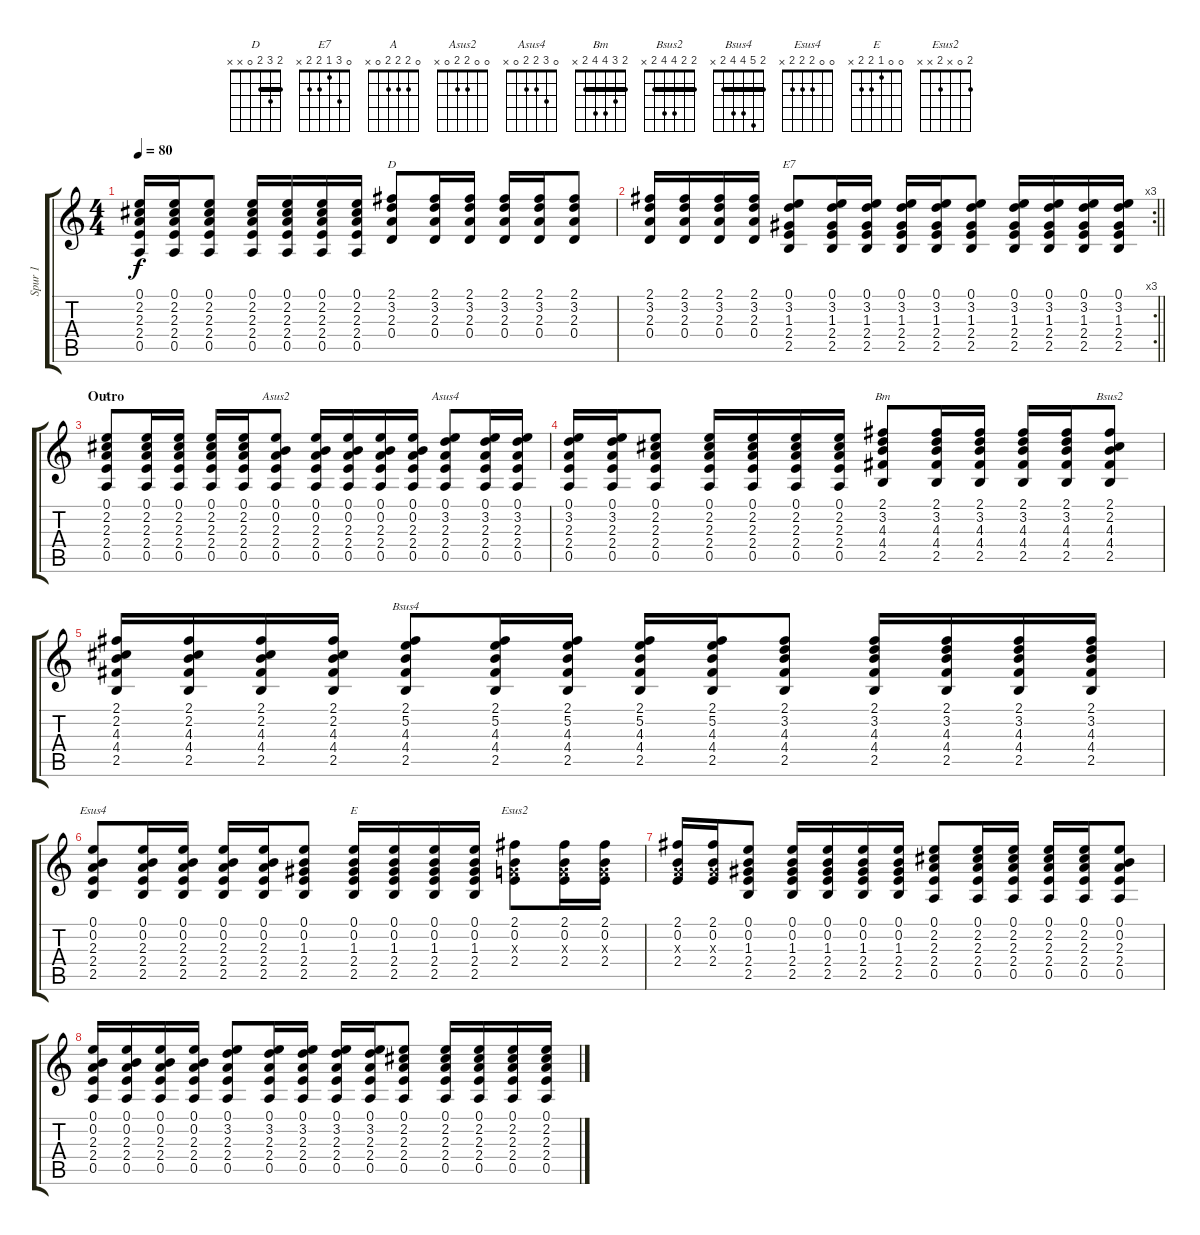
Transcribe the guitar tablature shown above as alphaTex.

\track ("Spur 1" "Spur 1") {instrument acousticguitarsteel}
\staff {score tabs}
\tuning (E4 B3 G3 D3 A2 E2) {hide}
\chord ("D" 2 3 2 0 x x) {barre 2}
\chord ("E7" 0 3 1 2 2 x)
\chord ("A" 0 2 2 2 0 x)
\chord ("Asus2" 0 0 2 2 0 x)
\chord ("Asus4" 0 3 2 2 0 x)
\chord ("Bm" 2 3 4 4 2 x) {barre 2}
\chord ("Bsus2" 2 2 4 4 2 x) {barre 2}
\chord ("Bsus4" 2 5 4 4 2 x) {barre 2}
\chord ("Esus4" 0 0 2 2 2 x)
\chord ("E" 0 0 1 2 2 x)
\chord ("Esus2" 2 0 x 2 x x)
\ts (4 4)
\tempo 80
\clef g2
\ks c
(0.1 2.2 2.3 2.4 0.5).16{dy f} (0.1 2.2 2.3 2.4 0.5).16 (0.1 2.2 2.3 2.4 0.5).8 (0.1 2.2 2.3 2.4 0.5).16 (0.1 2.2 2.3 2.4 0.5).16 (0.1 2.2 2.3 2.4 0.5).16 (0.1 2.2 2.3 2.4 0.5).16 (2.1 3.2 2.3 0.4).8{ch "D"} (2.1 3.2 2.3 0.4).16 (2.1 3.2 2.3 0.4).16 (2.1 3.2 2.3 0.4).16 (2.1 3.2 2.3 0.4).16 (2.1 3.2 2.3 0.4).8 |
\rc 3
\barLineRight lightlight
(2.1 3.2 2.3 0.4).16 (2.1 3.2 2.3 0.4).16 (2.1 3.2 2.3 0.4).16 (2.1 3.2 2.3 0.4).16 (0.1 3.2 1.3 2.4 2.5).8{ch "E7"} (0.1 3.2 1.3 2.4 2.5).16 (0.1 3.2 1.3 2.4 2.5).16 (0.1 3.2 1.3 2.4 2.5).16 (0.1 3.2 1.3 2.4 2.5).16 (0.1 3.2 1.3 2.4 2.5).8 (0.1 3.2 1.3 2.4 2.5).16 (0.1 3.2 1.3 2.4 2.5).16 (0.1 3.2 1.3 2.4 2.5).16 (0.1 3.2 1.3 2.4 2.5).16 |
\section ("" "Outro")
(0.1 2.2 2.3 2.4 0.5).8{ch "A"} (0.1 2.2 2.3 2.4 0.5).16 (0.1 2.2 2.3 2.4 0.5).16 (0.1 2.2 2.3 2.4 0.5).16 (0.1 2.2 2.3 2.4 0.5).16 (0.1 0.2 2.3 2.4 0.5).8{ch "Asus2"} (0.1 0.2 2.3 2.4 0.5).16 (0.1 0.2 2.3 2.4 0.5).16 (0.1 0.2 2.3 2.4 0.5).16 (0.1 0.2 2.3 2.4 0.5).16 (0.1 3.2 2.3 2.4 0.5).8{ch "Asus4"} (0.1 3.2 2.3 2.4 0.5).16 (0.1 3.2 2.3 2.4 0.5).16 |
(0.1 3.2 2.3 2.4 0.5).16 (0.1 3.2 2.3 2.4 0.5).16 (0.1 2.2 2.3 2.4 0.5).8 (0.1 2.2 2.3 2.4 0.5).16 (0.1 2.2 2.3 2.4 0.5).16 (0.1 2.2 2.3 2.4 0.5).16 (0.1 2.2 2.3 2.4 0.5).16 (2.1 3.2 4.3 4.4 2.5).8{ch "Bm"} (2.1 3.2 4.3 4.4 2.5).16 (2.1 3.2 4.3 4.4 2.5).16 (2.1 3.2 4.3 4.4 2.5).16 (2.1 3.2 4.3 4.4 2.5).16 (2.1 2.2 4.3 4.4 2.5).8{ch "Bsus2"} |
(2.1 2.2 4.3 4.4 2.5).16 (2.1 2.2 4.3 4.4 2.5).16 (2.1 2.2 4.3 4.4 2.5).16 (2.1 2.2 4.3 4.4 2.5).16 (2.1 5.2 4.3 4.4 2.5).8{ch "Bsus4"} (2.1 5.2 4.3 4.4 2.5).16 (2.1 5.2 4.3 4.4 2.5).16 (2.1 5.2 4.3 4.4 2.5).16 (2.1 5.2 4.3 4.4 2.5).16 (2.1 3.2 4.3 4.4 2.5).8 (2.1 3.2 4.3 4.4 2.5).16 (2.1 3.2 4.3 4.4 2.5).16 (2.1 3.2 4.3 4.4 2.5).16 (2.1 3.2 4.3 4.4 2.5).16 |
(0.1 0.2 2.3 2.4 2.5).8{ch "Esus4"} (0.1 0.2 2.3 2.4 2.5).16 (0.1 0.2 2.3 2.4 2.5).16 (0.1 0.2 2.3 2.4 2.5).16 (0.1 0.2 2.3 2.4 2.5).16 (0.1 0.2 1.3 2.4 2.5).8 (0.1 0.2 1.3 2.4 2.5).16{ch "E"} (0.1 0.2 1.3 2.4 2.5).16 (0.1 0.2 1.3 2.4 2.5).16 (0.1 0.2 1.3 2.4 2.5).16 (2.1 0.2 0.3{x} 2.4).8{ch "Esus2"} (2.1 0.2 0.3{x} 2.4).16 (2.1 0.2 0.3{x} 2.4).16 |
(2.1 0.2 0.3{x} 2.4).16 (2.1 0.2 0.3{x} 2.4).16 (0.1 0.2 1.3 2.4 2.5).8 (0.1 0.2 1.3 2.4 2.5).16 (0.1 0.2 1.3 2.4 2.5).16 (0.1 0.2 1.3 2.4 2.5).16 (0.1 0.2 1.3 2.4 2.5).16 (0.1 2.2 2.3 2.4 0.5).8 (0.1 2.2 2.3 2.4 0.5).16 (0.1 2.2 2.3 2.4 0.5).16 (0.1 2.2 2.3 2.4 0.5).16 (0.1 2.2 2.3 2.4 0.5).16 (0.1 0.2 2.3 2.4 0.5).8 |
(0.1 0.2 2.3 2.4 0.5).16 (0.1 0.2 2.3 2.4 0.5).16 (0.1 0.2 2.3 2.4 0.5).16 (0.1 0.2 2.3 2.4 0.5).16 (0.1 3.2 2.3 2.4 0.5).8 (0.1 3.2 2.3 2.4 0.5).16 (0.1 3.2 2.3 2.4 0.5).16 (0.1 3.2 2.3 2.4 0.5).16 (0.1 3.2 2.3 2.4 0.5).16 (0.1 2.2 2.3 2.4 0.5).8 (0.1 2.2 2.3 2.4 0.5).16 (0.1 2.2 2.3 2.4 0.5).16 (0.1 2.2 2.3 2.4 0.5).16 (0.1 2.2 2.3 2.4 0.5).16
